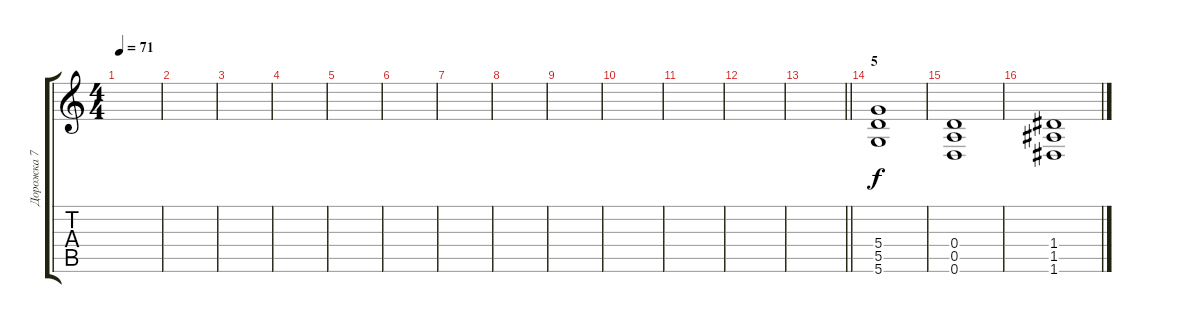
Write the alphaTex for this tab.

\track ("Дорожка 7" "Дорожка 7") {instrument distortionguitar}
\staff {score tabs}
\tuning (E4 B3 G3 D3 A2 D2) {hide}
\ts (4 4)
\tempo 71
\clef g2
\ks c
|
|
|
|
|
|
|
|
|
|
|
|
\barLineRight lightlight
|
\section ("" "5")
(5.4 5.5 5.6).1 |
(0.4 0.5 0.6).1 |
(1.4 1.5 1.6).1
